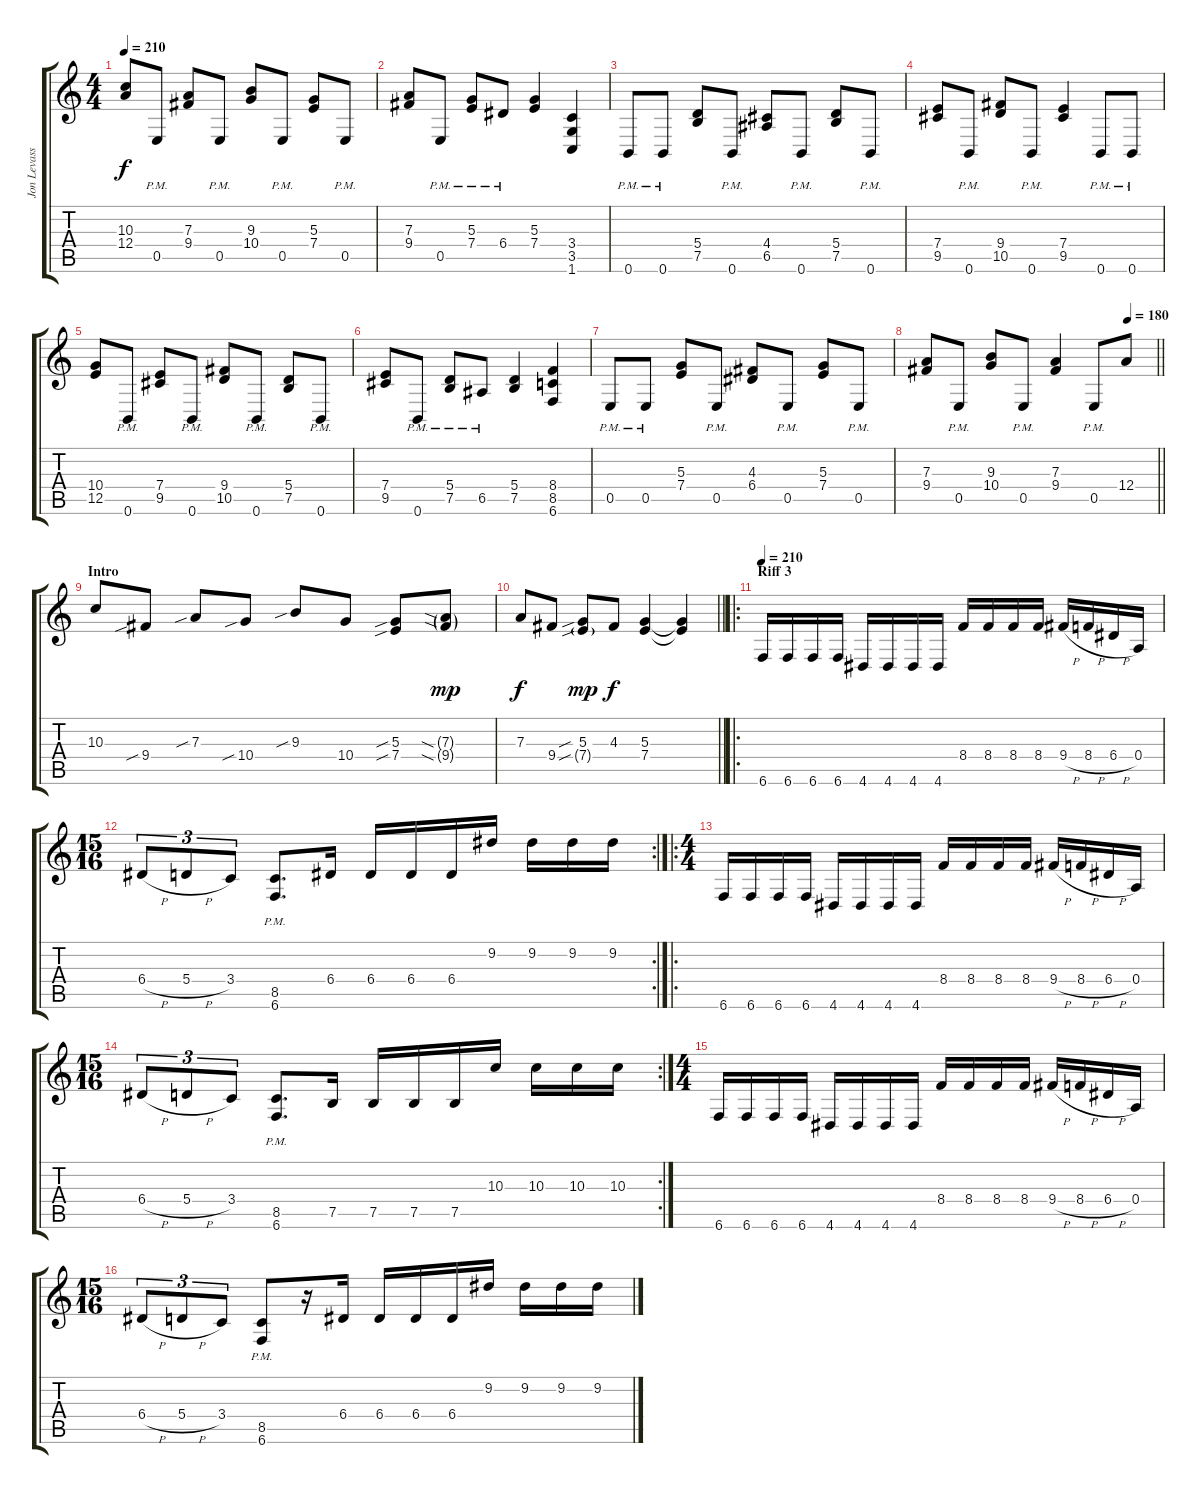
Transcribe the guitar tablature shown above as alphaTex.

\track ("Jon Levasseur" "Jon Levass") {instrument distortionguitar}
\staff {score tabs}
\tuning (B3 Gb3 D3 A2 E2 B1) {hide}
\ts (4 4)
\tempo 210
\clef g2
\ks c
(10.3 12.4).8{dy f} 0.5{pm}.8 (7.3 9.4).8 0.5{pm}.8 (9.3 10.4).8 0.5{pm}.8 (5.3 7.4).8 0.5{pm}.8 |
(7.3 9.4).8 0.5{pm}.8 (5.3{pm} 7.4{pm}).8 6.4{pm}.8 (5.3 7.4).4 (3.4 3.5 1.6).4 |
0.6{pm}.8 0.6{pm}.8 (5.4 7.5).8 0.6{pm}.8 (4.4 6.5).8 0.6{pm}.8 (5.4 7.5).8 0.6{pm}.8 |
(7.4 9.5).8 0.6{pm}.8 (9.4 10.5).8 0.6{pm}.8 (7.4 9.5).4 0.6{pm}.8 0.6{pm}.8 |
(10.4 12.5).8 0.6{pm}.8 (7.4 9.5).8 0.6{pm}.8 (9.4 10.5).8 0.6{pm}.8 (5.4 7.5).8 0.6{pm}.8 |
(7.4 9.5).8 0.6{pm}.8 (5.4{pm} 7.5{pm}).8 6.5{pm}.8 (5.4 7.5).4 (8.4 8.5 6.6).4 |
0.5{pm}.8 0.5{pm}.8 (5.3 7.4).8 0.5{pm}.8 (4.3 6.4).8 0.5{pm}.8 (5.3 7.4).8 0.5{pm}.8 |
\tempo (180 0.875)
\barLineRight lightlight
(7.3 9.4).8{instrument distortionguitar} 0.5{pm}.8 (9.3 10.4).8 0.5{pm}.8 (7.3 9.4).4 0.5{pm}.8 12.4.8{balance 8 instrument electricguitarclean} |
\section ("" "Intro")
10.3.8 9.4{sib}.8 7.3{sib}.8 10.4{sib}.8 9.3{sib}.8 10.4.8 (5.3{sib} 7.4{sib}).8 (7.3{sia g} 9.4{sia g}).8{dy mp} |
\barLineRight lightlight
7.3.8{dy f} 9.4.8 (5.3{sib} 7.4{sib g}).8{dy mp} 4.3.8{dy f} (5.3 7.4).4 (5.3{t} 7.4{t}).4 |
\ro
\section ("" "Riff 3")
\tempo 210
6.6.16{balance 4 instrument distortionguitar} 6.6.16 6.6.16 6.6.16 4.6.16 4.6.16 4.6.16 4.6.16 8.4.16 8.4.16 8.4.16 8.4.16 9.4{h}.16 8.4{h}.16 6.4{h}.16 0.4.16 |
\rc 2
\ts (15 16)
6.4{h}.8{tu (3 2)} 5.4{h}.8{tu (3 2)} 3.4.8{tu (3 2)} (8.5{pm} 6.6{pm}).8{d} 6.4.16 6.4.16 6.4.16 6.4.16 9.2.16 9.2.16 9.2.16 9.2.16 |
\ro
\ts (4 4)
6.6.16 6.6.16 6.6.16 6.6.16 4.6.16 4.6.16 4.6.16 4.6.16 8.4.16 8.4.16 8.4.16 8.4.16 9.4{h}.16 8.4{h}.16 6.4{h}.16 0.4.16 |
\rc 2
\ts (15 16)
6.4{h}.8{tu (3 2)} 5.4{h}.8{tu (3 2)} 3.4.8{tu (3 2)} (8.5{pm} 6.6{pm}).8{d} 7.5.16 7.5.16 7.5.16 7.5.16 10.3.16 10.3.16 10.3.16 10.3.16 |
\ts (4 4)
6.6.16 6.6.16 6.6.16 6.6.16 4.6.16 4.6.16 4.6.16 4.6.16 8.4.16 8.4.16 8.4.16 8.4.16 9.4{h}.16 8.4{h}.16 6.4{h}.16 0.4.16 |
\ts (15 16)
6.4{h}.8{tu (3 2)} 5.4{h}.8{tu (3 2)} 3.4.8{tu (3 2)} (8.5{pm} 6.6{pm}).8 r.16 6.4.16 6.4.16 6.4.16 6.4.16 9.2.16 9.2.16 9.2.16 9.2.16
